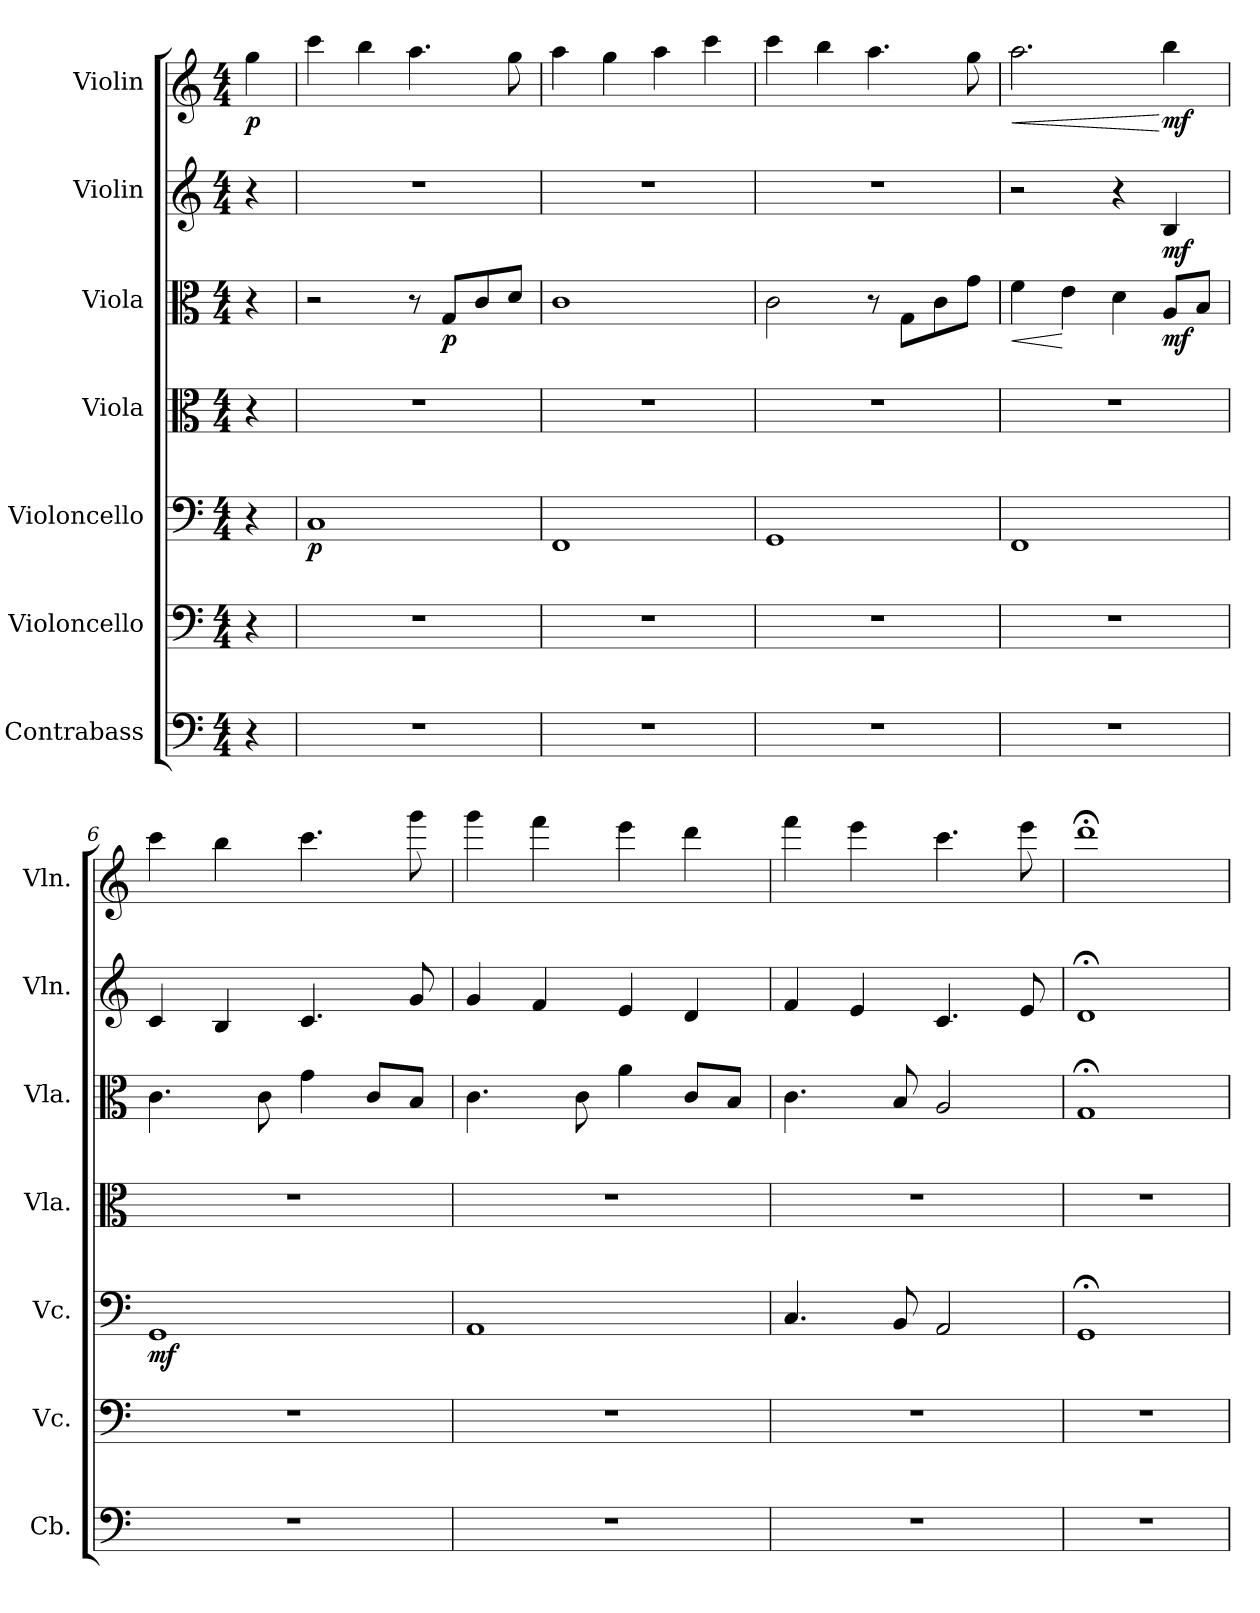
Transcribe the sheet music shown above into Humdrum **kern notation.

**kern	**kern	**kern	**dynam	**kern	**kern	**dynam	**kern	**dynam	**kern	**dynam
*part7	*part6	*part5	*part5	*part4	*part3	*part3	*part2	*part2	*part1	*part1
*staff7	*staff6	*staff5	*staff5	*staff4	*staff3	*staff3	*staff2	*staff2	*staff1	*staff1
*I"Contrabass	*I"Violoncello	*I"Violoncello	*	*I"Viola	*I"Viola	*	*I"Violin	*	*I"Violin	*
*I'Cb.	*I'Vc.	*I'Vc.	*	*I'Vla.	*I'Vla.	*	*I'Vln.	*	*I'Vln.	*
*clefF4	*clefF4	*clefF4	*	*clefC3	*clefC3	*	*clefG2	*	*clefG2	*
*ITrd7c12	*	*	*	*	*	*	*	*	*	*
*k[]	*k[]	*k[]	*	*k[]	*k[]	*	*k[]	*	*k[]	*
*M4/4	*M4/4	*M4/4	*	*M4/4	*M4/4	*	*M4/4	*	*M4/4	*
*MM80	*MM80	*MM80	*	*MM80	*MM80	*	*MM80	*	*MM80	*
=1	=1	=1	=1	=1	=1	=1	=1	=1	=1	=1
!	!	!	!	!	!	!	!	!	!	!LO:DY:b
4r	4r	4r	.	4r	4r	.	4r	.	4gg\	p
=2	=2	=2	=2	=2	=2	=2	=2	=2	=2	=2
!	!	!	!LO:DY:b	!	!	!	!	!	!	!
1r	1r	1C	p	1r	2r	.	1r	.	4ccc\	.
.	.	.	.	.	.	.	.	.	4bb\	.
.	.	.	.	.	8r	.	.	.	4.aa\	.
!	!	!	!	!	!	!LO:DY:b	!	!	!	!
.	.	.	.	.	8G/L	p	.	.	.	.
.	.	.	.	.	8c/	.	.	.	.	.
.	.	.	.	.	8d/J	.	.	.	8gg\	.
=3	=3	=3	=3	=3	=3	=3	=3	=3	=3	=3
1r	1r	1FF	.	1r	1c	.	1r	.	4aa\	.
.	.	.	.	.	.	.	.	.	4gg\	.
.	.	.	.	.	.	.	.	.	4aa\	.
.	.	.	.	.	.	.	.	.	4ccc\	.
=4	=4	=4	=4	=4	=4	=4	=4	=4	=4	=4
1r	1r	1GG	.	1r	2c\	.	1r	.	4ccc\	.
.	.	.	.	.	.	.	.	.	4bb\	.
.	.	.	.	.	8r	.	.	.	4.aa\	.
.	.	.	.	.	8G\L	.	.	.	.	.
.	.	.	.	.	8c\	.	.	.	.	.
.	.	.	.	.	8g\J	.	.	.	8gg\	.
=5	=5	=5	=5	=5	=5	=5	=5	=5	=5	=5
!	!	!	!	!	!	!LO:HP:b	!	!	!	!LO:HP:b
1r	1r	1FF	.	1r	4f\	<	2r	.	2.aa\	<
.	.	.	.	.	4e\	[	.	.	.	.
.	.	.	.	.	4d\	.	4r	.	.	.
!	!	!	!	!	!	!LO:DY:b	!	!LO:DY:b	!	!LO:DY:n=1:b
.	.	.	.	.	8A/L	mf	4B/	mf	4bb\	[ mf
.	.	.	.	.	8B/J	.	.	.	.	.
=6	=6	=6	=6	=6	=6	=6	=6	=6	=6	=6
!	!	!	!LO:DY:b	!	!	!	!	!	!	!
1r	1r	1GG	mf	1r	4.c\	.	4c/	.	4ccc\	.
.	.	.	.	.	.	.	4B/	.	4bb\	.
.	.	.	.	.	8c\	.	.	.	.	.
.	.	.	.	.	4g\	.	4.c/	.	4.ccc\	.
.	.	.	.	.	8c/L	.	.	.	.	.
.	.	.	.	.	8B/J	.	8g/	.	8ggg\	.
=7	=7	=7	=7	=7	=7	=7	=7	=7	=7	=7
1r	1r	1AA	.	1r	4.c\	.	4g/	.	4ggg\	.
.	.	.	.	.	.	.	4f/	.	4fff\	.
.	.	.	.	.	8c\	.	.	.	.	.
.	.	.	.	.	4a\	.	4e/	.	4eee\	.
.	.	.	.	.	8c/L	.	4d/	.	4ddd\	.
.	.	.	.	.	8B/J	.	.	.	.	.
!!LO:PB:g=z
=8	=8	=8	=8	=8	=8	=8	=8	=8	=8	=8
1r	1r	4.C/	.	1r	4.c\	.	4f/	.	4fff\	.
.	.	.	.	.	.	.	4e/	.	4eee\	.
.	.	8BB/	.	.	8B/	.	.	.	.	.
.	.	2AA/	.	.	2A/	.	4.c/	.	4.ccc\	.
.	.	.	.	.	.	.	8e/	.	8eee\	.
=9	=9	=9	=9	=9	=9	=9	=9	=9	=9	=9
1r	1r	1GG;<	.	1r	1G;<	.	1d;<	.	1ddd;<	.
=	=	=	=	=	=	=	=	=	=	=
*-	*-	*-	*-	*-	*-	*-	*-	*-	*-	*-
